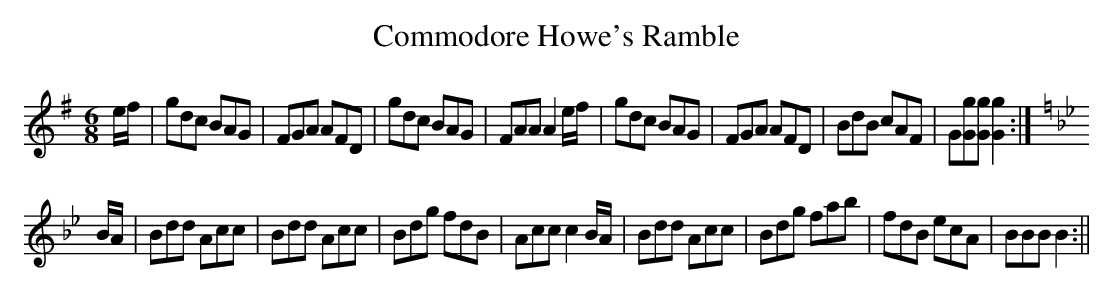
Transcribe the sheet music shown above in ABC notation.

X:1
T:Commodore Howe's Ramble
M:6/8
L:1/8
K:G
e/f/|gdc BAG|FGA AFD|gdc BAG|FAA A2 e/f/|gdc BAG|FGA AFD|BdB cAF|G[Gg][Gg] [G2g2]:|
K:Bb
B/A/|Bdd Acc|Bdd Acc|Bdg fdB|Acc c2 B/A/|Bdd Acc|Bdg fab|fdB ecA|BBB B2:||
